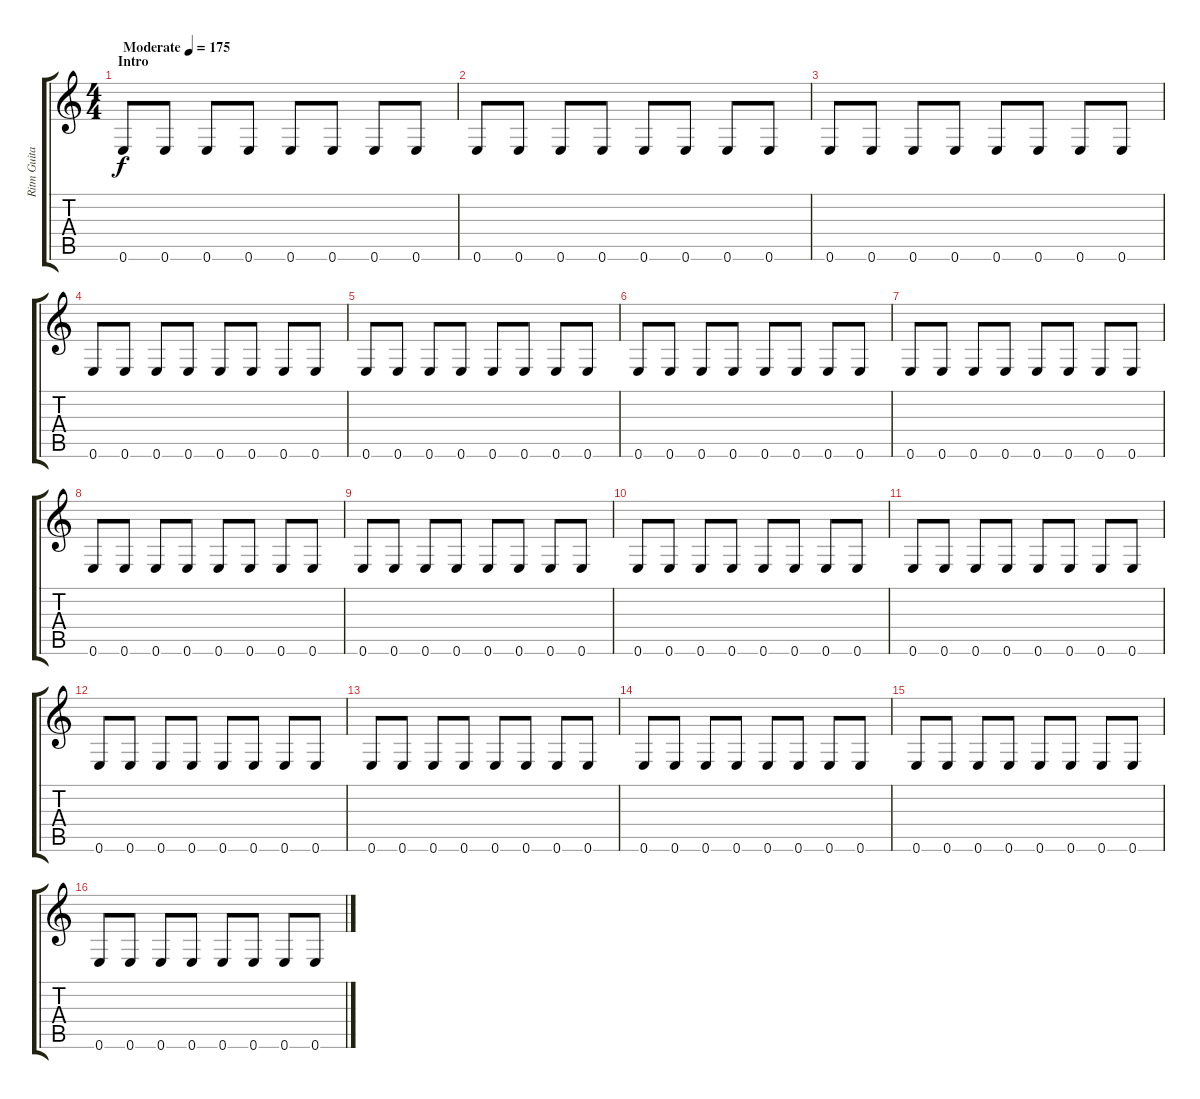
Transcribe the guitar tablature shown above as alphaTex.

\track ("Ritm Guitar (Serg)" "Ritm Guita") {instrument distortionguitar}
\staff {score tabs}
\tuning (E4 B3 G3 D3 A2 E2) {hide}
\ts (4 4)
\section ("" "Intro")
\tempo (175 "Moderate")
\clef g2
\ks c
0.6.8{dy f instrument distortionguitar} 0.6.8 0.6.8 0.6.8 0.6.8 0.6.8 0.6.8 0.6.8 |
0.6.8 0.6.8 0.6.8 0.6.8 0.6.8 0.6.8 0.6.8 0.6.8 |
0.6.8 0.6.8 0.6.8 0.6.8 0.6.8 0.6.8 0.6.8 0.6.8 |
0.6.8 0.6.8 0.6.8 0.6.8 0.6.8 0.6.8 0.6.8 0.6.8 |
0.6.8 0.6.8 0.6.8 0.6.8 0.6.8 0.6.8 0.6.8 0.6.8 |
0.6.8 0.6.8 0.6.8 0.6.8 0.6.8 0.6.8 0.6.8 0.6.8 |
0.6.8 0.6.8 0.6.8 0.6.8 0.6.8 0.6.8 0.6.8 0.6.8 |
0.6.8 0.6.8 0.6.8 0.6.8 0.6.8 0.6.8 0.6.8 0.6.8 |
0.6.8 0.6.8 0.6.8 0.6.8 0.6.8 0.6.8 0.6.8 0.6.8 |
0.6.8 0.6.8 0.6.8 0.6.8 0.6.8 0.6.8 0.6.8 0.6.8 |
0.6.8 0.6.8 0.6.8 0.6.8 0.6.8 0.6.8 0.6.8 0.6.8 |
0.6.8 0.6.8 0.6.8 0.6.8 0.6.8 0.6.8 0.6.8 0.6.8 |
0.6.8 0.6.8 0.6.8 0.6.8 0.6.8 0.6.8 0.6.8 0.6.8 |
0.6.8 0.6.8 0.6.8 0.6.8 0.6.8 0.6.8 0.6.8 0.6.8 |
0.6.8 0.6.8 0.6.8 0.6.8 0.6.8 0.6.8 0.6.8 0.6.8 |
0.6.8 0.6.8 0.6.8 0.6.8 0.6.8 0.6.8 0.6.8 0.6.8
